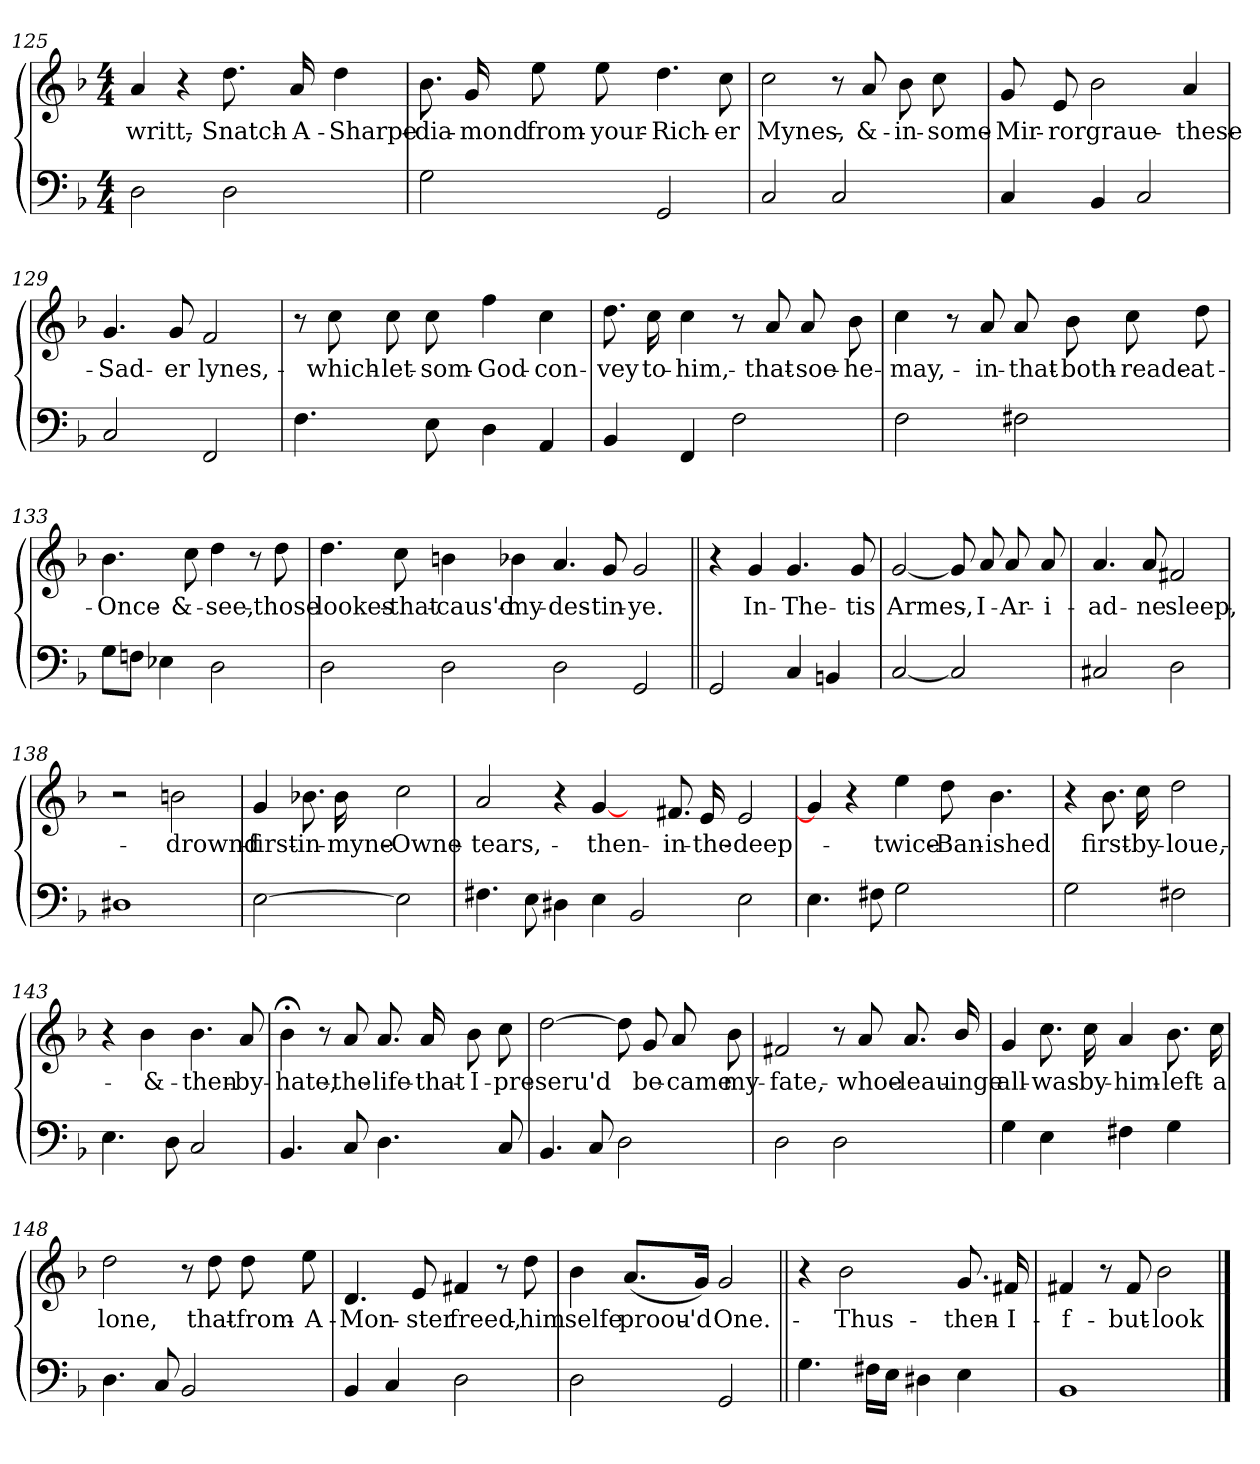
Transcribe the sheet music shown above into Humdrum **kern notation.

**kern	**kern	**text
*part2	*part1	*part1
*staff2	*staff1	*staff1
*clefF4	*clefG2	*
*k[b-]	*k[b-]	*
*d:	*d:	*
*M4/4	*M4/4	*
=125	=125	=125
2D\	4a/	writt,-
.	4r	.
2D\	8.dd\	Snatch-
.	16a/	A-
.	4dd\	Sharpe-
!!LO:LB:g=z
=126	=126	=126
2G\	8.b-\	dia-
.	16g/	-mond
.	8ee\	from-
.	8ee\	your-
2GG/	4.dd\	Rich-
.	8cc\	-er
=127	=127	=127
2C/	2cc\	Mynes,-
2C/	8r	.
.	8a/	&-
.	8b-\	in-
.	8cc\	some-
=128	=128	=128
4C/	8g/	Mir-
.	8e/	-ror
4BB-/	2b-\	graue-
2C/	.	.
.	4a/	these-
=129	=129	=129
2C/	4.g/	Sad-
.	8g/	-er
2FF/	2f/	lynes,-
!!LO:PB:g=z
=130	=130	=130
4.F\	8r	.
.	8cc\	which-
.	8cc\	let-
8E\	8cc\	som-
4D\	4ff\	God-
4AA/	4cc\	con-
=131	=131	=131
4BB-/	8.dd\	-vey
.	16cc\	to-
4FF/	4cc\	him,-
2F\	8r	.
.	8a/	that-
.	8a/	soe-
.	8b-\	he-
=132	=132	=132
2F\	4cc\	may,-
.	8r	.
.	8a/	in-
2F#X\	8a/	that-
.	8b-\	both-
.	8cc\	reade-
.	8dd\	at-
=133	=133	=133
8G\L	4.b-\	Once-
8Fn\J	.	.
4E-X\	.	.
.	8cc\	&-
2D\	4dd\	see,-
.	8r	.
.	8dd\	those-
!!LO:LB:g=z
=134	=134	=134
2D\	4.dd\	lookes-
.	8cc\	that-
2D\	4bn\	caus'd-
.	4b-X\	my-
2D\	4.a/	des-
.	8g/	-tin-
2GG/	2g/	-ye.
=135||	=135||	=135||
2GG/	4r	.
.	4g/	In-
4C/	4.g/	The-
4BBn/	.	.
.	8g/	-tis
=136	=136	=136
[2C/	[2g/	Armes,-
2C/]	8g/]	.
.	8a/	I-
.	8a/	Ar-
.	8a/	-i-
=137	=137	=137
2C#X/	4.a/	-ad-
.	8a/	-ne
2D\	2f#X/	sleep,-
=138	=138	=138
1D#X\	2r	.
.	2bn\	drownd-
!!LO:LB:g=z
=139	=139	=139
[2E\	4g/	first-
.	8.b-X\	in-
.	16b-\	myne-
2E\]	2cc\	Owne-
=140	=140	=140
4.F#X\	2a/	tears,-
8E\	.	.
4D#X\	4r	.
4E\	[4g/	then-
2BB-/	4ryy	.
.	8.f#X/	in-
.	16e/	the-
2E\	2e/	deep-
=141	=141	=141
4.E\	4g/]	.
.	4r	.
8F#X\	.	.
2G\	4ee\	twice-
.	8dd\	Ban-
.	4.b-\	-ished
4ryy	.	.
=142	=142	=142
2G\	4r	.
.	8.b-\	first-
.	16cc\	by-
2F#X\	2dd\	loue,-
!!LO:LB:g=z
=143	=143	=143
4.E\	4r	.
.	4b-\	&-
8D\	.	.
2C/	4.b-\	then-
.	8a/	by-
=144	=144	=144
4.BB-/	4b-;<\	hate,-
.	8r	.
8C/	8a/	the-
4.D\	8.a/	life-
.	16a/	that-
.	8b-\	I-
8C/	8cc\	pre-
=145	=145	=145
4.BB-/	[2dd\	-seru'd
8C/	.	.
2D\	8dd\]	.
.	8g/	be-
.	8a/	-came
.	8b-\	my-
=146	=146	=146
2D\	2f#X/	fate,-
2D\	8r	.
.	8a/	whoe-
.	8.a/	leau-
.	16b-/	-inge
=147	=147	=147
4G\	4g/	all-
4E\	8.cc\	was-
.	16cc\	by-
4F#X\	4a/	him-
4G\	8.b-\	left-
.	16cc\	a
!!LO:LB:g=z
=148	=148	=148
4.D\	2dd\	lone,
8C/	.	.
2BB-/	8r	.
.	8dd\	that-
.	8dd\	from-
.	8ee\	A-
=149	=149	=149
4BB-/	4.d/	Mon-
4C/	.	.
.	8e/	-ster
2D\	4f#X/	freed,-
.	8r	.
.	8dd\	him
!!LO:LB:g=z
=150	=150	=150
2D\	4b-\	selfe
.	(8.a/L	proou-
.	16g/Jk)	-'d
2GG/	2g/	One.-
=151||	=151||	=151||
4.G\	4r	.
.	2b-\	Thus-
16F#X\LL	.	.
16E\JJ	.	.
4D#X\	.	.
4E\	8.g/	then-
.	16f#X/	I-
=152	=152	=152
1BB-/	4f#X/	f--
.	8r	.
.	8f#/	but-
.	2b-\	look-
==	==	==
*-	*-	*-
